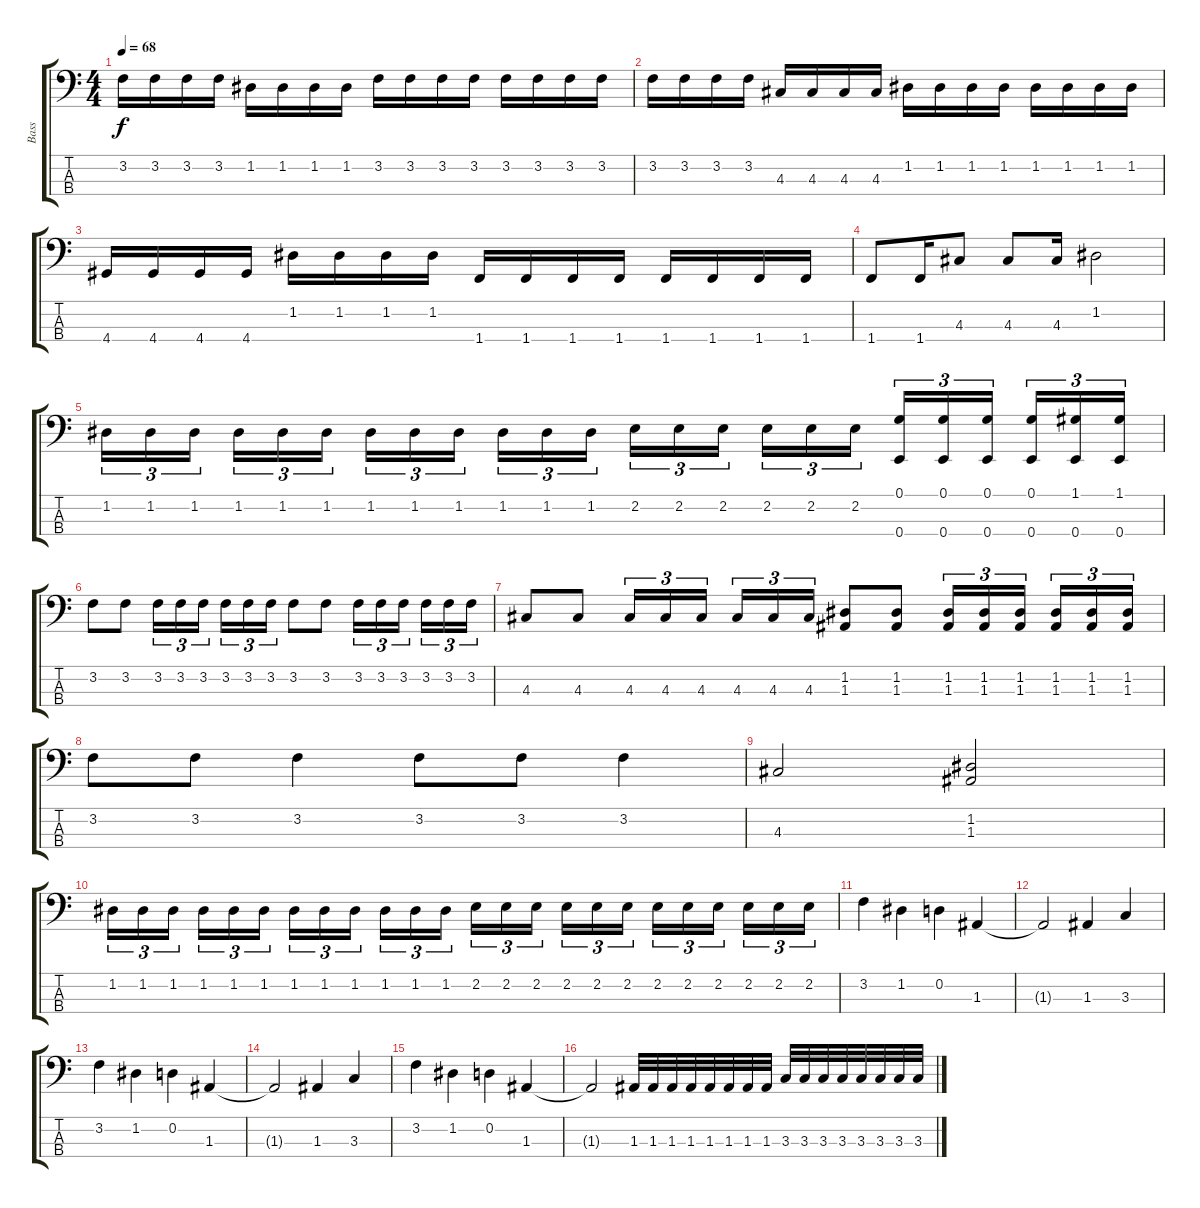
\track ("Bass" "Bass") {instrument electricbassfinger}
\staff {score tabs}
\tuning (G2 D2 A1 E1) {hide}
\ts (4 4)
\tempo 68
\clef f4
\ks c
3.2.16{dy f} 3.2.16 3.2.16 3.2.16 1.2.16 1.2.16 1.2.16 1.2.16 3.2.16 3.2.16 3.2.16 3.2.16 3.2.16 3.2.16 3.2.16 3.2.16 |
3.2.16 3.2.16 3.2.16 3.2.16 4.3.16 4.3.16 4.3.16 4.3.16 1.2.16 1.2.16 1.2.16 1.2.16 1.2.16 1.2.16 1.2.16 1.2.16 |
4.4.16 4.4.16 4.4.16 4.4.16 1.2.16 1.2.16 1.2.16 1.2.16 1.4.16 1.4.16 1.4.16 1.4.16 1.4.16 1.4.16 1.4.16 1.4.16 |
1.4.8 1.4.16 4.3.8 4.3.8 4.3.16 1.2.2 |
1.2.16{tu (3 2)} 1.2.16{tu (3 2)} 1.2.16{tu (3 2)} 1.2.16{tu (3 2)} 1.2.16{tu (3 2)} 1.2.16{tu (3 2)} 1.2.16{tu (3 2)} 1.2.16{tu (3 2)} 1.2.16{tu (3 2)} 1.2.16{tu (3 2)} 1.2.16{tu (3 2)} 1.2.16{tu (3 2)} 2.2.16{tu (3 2)} 2.2.16{tu (3 2)} 2.2.16{tu (3 2)} 2.2.16{tu (3 2)} 2.2.16{tu (3 2)} 2.2.16{tu (3 2)} (0.1 0.4).16{tu (3 2)} (0.1 0.4).16{tu (3 2)} (0.1 0.4).16{tu (3 2)} (0.1 0.4).16{tu (3 2)} (1.1 0.4).16{tu (3 2)} (1.1 0.4).16{tu (3 2)} |
3.2.8 3.2.8 3.2.16{tu (3 2)} 3.2.16{tu (3 2)} 3.2.16{tu (3 2)} 3.2.16{tu (3 2)} 3.2.16{tu (3 2)} 3.2.16{tu (3 2)} 3.2.8 3.2.8 3.2.16{tu (3 2)} 3.2.16{tu (3 2)} 3.2.16{tu (3 2)} 3.2.16{tu (3 2)} 3.2.16{tu (3 2)} 3.2.16{tu (3 2)} |
4.3.8 4.3.8 4.3.16{tu (3 2)} 4.3.16{tu (3 2)} 4.3.16{tu (3 2)} 4.3.16{tu (3 2)} 4.3.16{tu (3 2)} 4.3.16{tu (3 2)} (1.2 1.3).8 (1.2 1.3).8 (1.2 1.3).16{tu (3 2)} (1.2 1.3).16{tu (3 2)} (1.2 1.3).16{tu (3 2)} (1.2 1.3).16{tu (3 2)} (1.2 1.3).16{tu (3 2)} (1.2 1.3).16{tu (3 2)} |
3.2.8 3.2.8 3.2.4 3.2.8 3.2.8 3.2.4 |
4.3.2 (1.2 1.3).2 |
1.2.16{tu (3 2)} 1.2.16{tu (3 2)} 1.2.16{tu (3 2)} 1.2.16{tu (3 2)} 1.2.16{tu (3 2)} 1.2.16{tu (3 2)} 1.2.16{tu (3 2)} 1.2.16{tu (3 2)} 1.2.16{tu (3 2)} 1.2.16{tu (3 2)} 1.2.16{tu (3 2)} 1.2.16{tu (3 2)} 2.2.16{tu (3 2)} 2.2.16{tu (3 2)} 2.2.16{tu (3 2)} 2.2.16{tu (3 2)} 2.2.16{tu (3 2)} 2.2.16{tu (3 2)} 2.2.16{tu (3 2)} 2.2.16{tu (3 2)} 2.2.16{tu (3 2)} 2.2.16{tu (3 2)} 2.2.16{tu (3 2)} 2.2.16{tu (3 2)} |
\section ("" "")
3.2.4 1.2.4 0.2.4 1.3.4 |
1.3{t}.2 1.3.4 3.3.4 |
3.2.4 1.2.4 0.2.4 1.3.4 |
1.3{t}.2 1.3.4 3.3.4 |
3.2.4 1.2.4 0.2.4 1.3.4 |
1.3{t}.2 1.3.32 1.3.32 1.3.32 1.3.32 1.3.32 1.3.32 1.3.32 1.3.32 3.3.32 3.3.32 3.3.32 3.3.32 3.3.32 3.3.32 3.3.32 3.3.32
